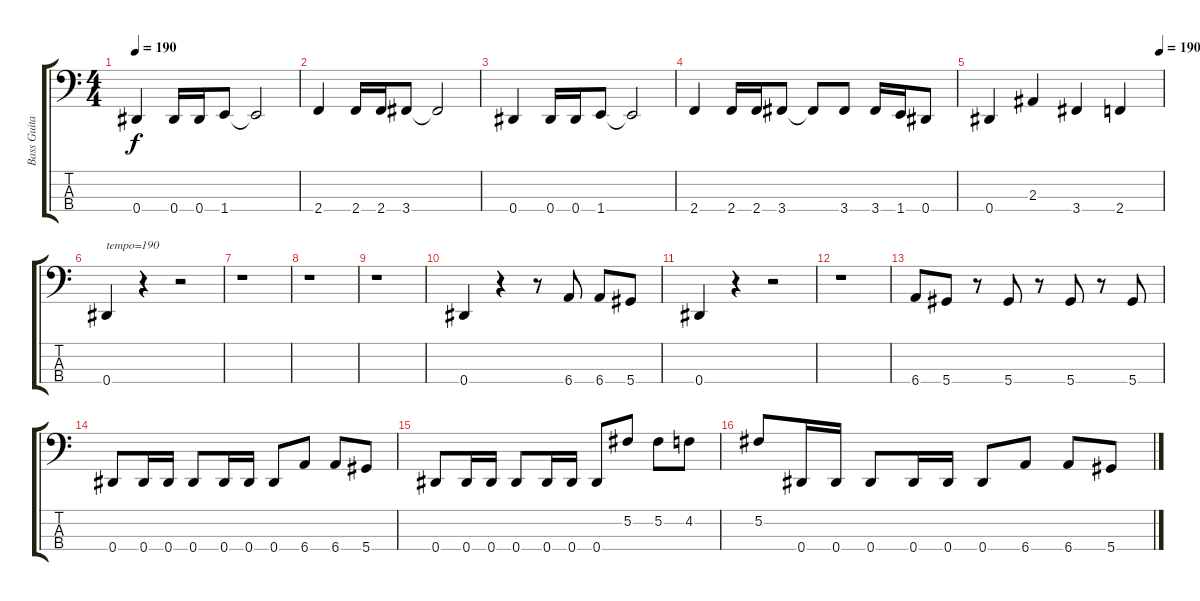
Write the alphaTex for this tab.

\track ("Bass Guitar" "Bass Guita") {instrument electricbassfinger}
\staff {score tabs}
\tuning (Gb2 Db2 Ab1 Eb1) {hide}
\ts (4 4)
\tempo 190
\clef f4
\ks c
0.4.4{dy f} 0.4.16 0.4.16 1.4.8 1.4{t}.2 |
2.4.4 2.4.16 2.4.16 3.4.8 3.4{t}.2 |
0.4.4 0.4.16 0.4.16 1.4.8 1.4{t}.2 |
2.4.4 2.4.16 2.4.16 3.4.8 3.4{t}.8 3.4.8 3.4.16 1.4.16 0.4.8 |
\tempo (190 0.984375)
0.4.4 2.3.4 3.4.4 2.4.4 |
0.4.4{txt "tempo=190"} r.4 r.2 |
r.1 |
r.1 |
r.1 |
0.4.4 r.4 r.8 6.4.8 6.4.8 5.4.8 |
0.4.4 r.4 r.2 |
r.1 |
6.4.8 5.4.8 r.8 5.4.8 r.8 5.4.8 r.8 5.4.8 |
0.4.8 0.4.16 0.4.16 0.4.8 0.4.16 0.4.16 0.4.8 6.4.8 6.4.8 5.4.8 |
0.4.8 0.4.16 0.4.16 0.4.8 0.4.16 0.4.16 0.4.8 5.2.8 5.2.8 4.2.8 |
5.2.8 0.4.16 0.4.16 0.4.8 0.4.16 0.4.16 0.4.8 6.4.8 6.4.8 5.4.8
